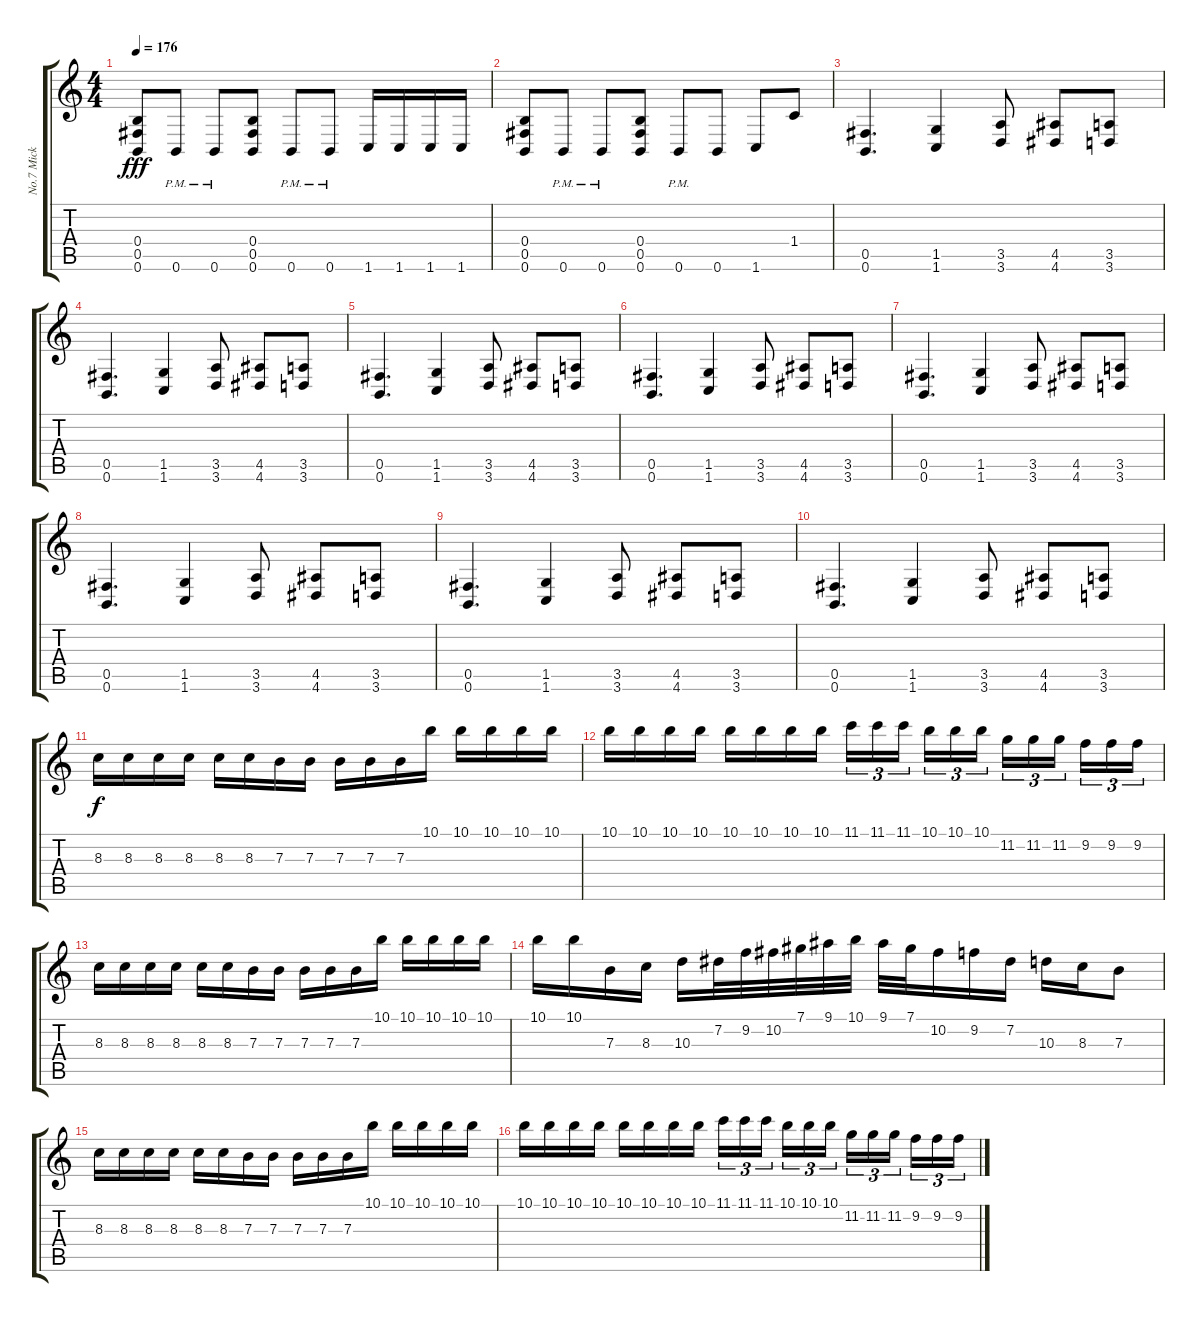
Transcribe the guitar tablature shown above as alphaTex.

\track ("No.7 Mick" "No.7 Mick") {instrument distortionguitar}
\staff {score tabs}
\tuning (Db4 Ab3 E3 B2 Gb2 B1) {hide}
\ts (4 4)
\tempo 176
\clef g2
\ks c
(0.4 0.5 0.6).8{dy fff} 0.6{pm}.8 0.6{pm}.8 (0.4 0.5 0.6).8 0.6{pm}.8 0.6{pm}.8 1.6.16 1.6.16 1.6.16 1.6.16 |
(0.4 0.5 0.6).8 0.6{pm}.8 0.6{pm}.8 (0.4 0.5 0.6).8 0.6{pm}.8 0.6.8 1.6.8 1.4.8 |
(0.5 0.6).4{d} (1.5 1.6).4 (3.5 3.6).8 (4.5 4.6).8 (3.5 3.6).8 |
(0.5 0.6).4{d} (1.5 1.6).4 (3.5 3.6).8 (4.5 4.6).8 (3.5 3.6).8 |
(0.5 0.6).4{d} (1.5 1.6).4 (3.5 3.6).8 (4.5 4.6).8 (3.5 3.6).8 |
(0.5 0.6).4{d} (1.5 1.6).4 (3.5 3.6).8 (4.5 4.6).8 (3.5 3.6).8 |
(0.5 0.6).4{d} (1.5 1.6).4 (3.5 3.6).8 (4.5 4.6).8 (3.5 3.6).8 |
(0.5 0.6).4{d} (1.5 1.6).4 (3.5 3.6).8 (4.5 4.6).8 (3.5 3.6).8 |
(0.5 0.6).4{d} (1.5 1.6).4 (3.5 3.6).8 (4.5 4.6).8 (3.5 3.6).8 |
(0.5 0.6).4{d} (1.5 1.6).4 (3.5 3.6).8 (4.5 4.6).8 (3.5 3.6).8 |
8.3.16{dy f} 8.3.16 8.3.16 8.3.16 8.3.16 8.3.16 7.3.16 7.3.16 7.3.16 7.3.16 7.3.16 10.1.16 10.1.16 10.1.16 10.1.16 10.1.16 |
10.1.16 10.1.16 10.1.16 10.1.16 10.1.16 10.1.16 10.1.16 10.1.16 11.1.16{tu (3 2)} 11.1.16{tu (3 2)} 11.1.16{tu (3 2) beam splitsecondary} 10.1.16{tu (3 2)} 10.1.16{tu (3 2)} 10.1.16{tu (3 2)} 11.2.16{tu (3 2)} 11.2.16{tu (3 2)} 11.2.16{tu (3 2) beam splitsecondary} 9.2.16{tu (3 2)} 9.2.16{tu (3 2)} 9.2.16{tu (3 2)} |
8.3.16 8.3.16 8.3.16 8.3.16 8.3.16 8.3.16 7.3.16 7.3.16 7.3.16 7.3.16 7.3.16 10.1.16 10.1.16 10.1.16 10.1.16 10.1.16 |
10.1.16 10.1.16 7.3.16 8.3.16 10.3.16 7.2.32 9.2.32 10.2.32 7.1.32 9.1.32 10.1.32 9.1.32 7.1.32 10.2.16 9.2.16 7.2.16 10.3.16 8.3.16 7.3.8 |
8.3.16 8.3.16 8.3.16 8.3.16 8.3.16 8.3.16 7.3.16 7.3.16 7.3.16 7.3.16 7.3.16 10.1.16 10.1.16 10.1.16 10.1.16 10.1.16 |
10.1.16 10.1.16 10.1.16 10.1.16 10.1.16 10.1.16 10.1.16 10.1.16 11.1.16{tu (3 2)} 11.1.16{tu (3 2)} 11.1.16{tu (3 2) beam splitsecondary} 10.1.16{tu (3 2)} 10.1.16{tu (3 2)} 10.1.16{tu (3 2)} 11.2.16{tu (3 2)} 11.2.16{tu (3 2)} 11.2.16{tu (3 2) beam splitsecondary} 9.2.16{tu (3 2)} 9.2.16{tu (3 2)} 9.2.16{tu (3 2)}
